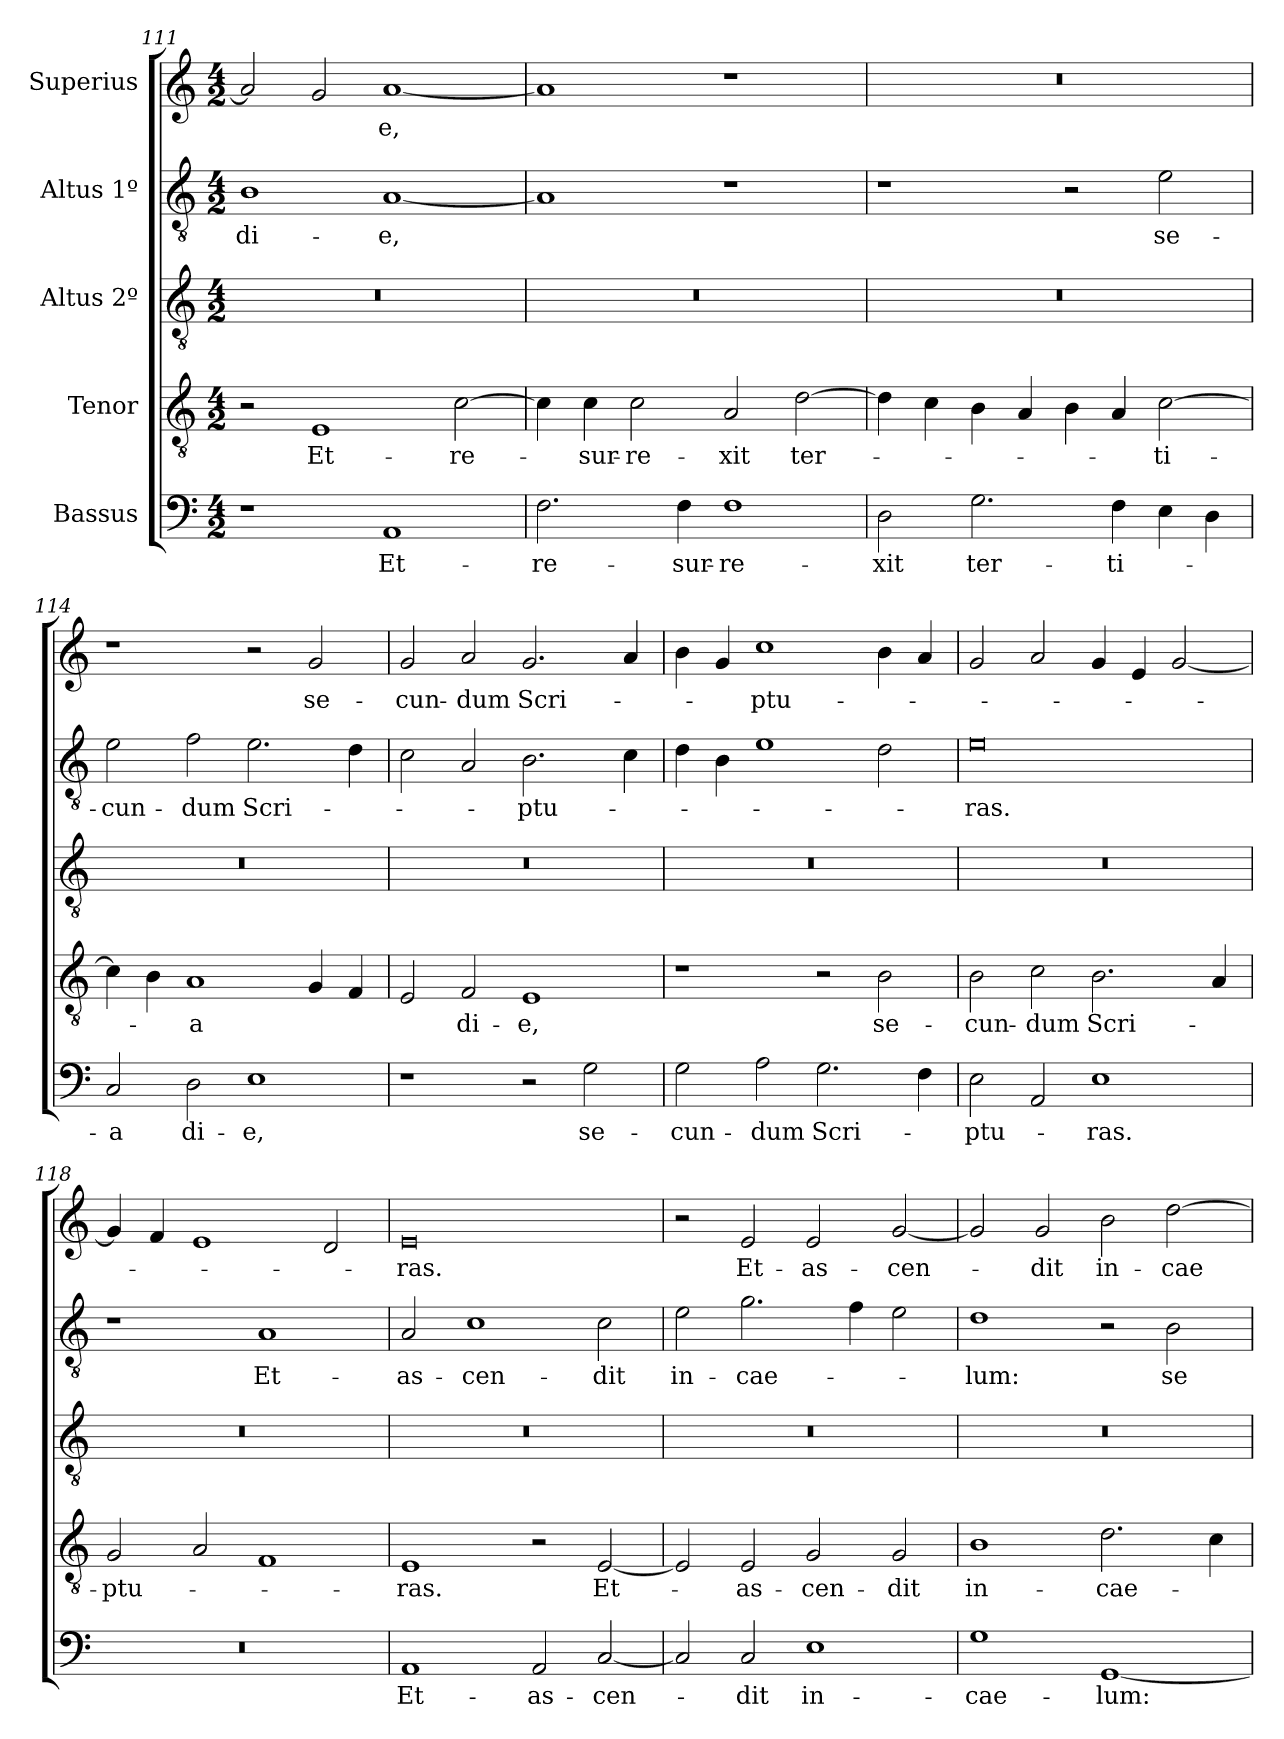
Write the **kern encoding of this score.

**kern	**text	**kern	**text	**kern	**kern	**text	**kern	**text
*part5	*part5	*part4	*part4	*part3	*part2	*part2	*part1	*part1
*staff5	*staff5	*staff4	*staff4	*staff3	*staff2	*staff2	*staff1	*staff1
*I"Bassus	*	*I"Tenor	*	*I"Altus 2º	*I"Altus 1º	*	*I"Superius	*
*clefF4	*	*clefGv2	*	*clefGv2	*clefGv2	*	*clefG2	*
*k[]	*	*k[]	*	*k[]	*k[]	*	*k[]	*
*M4/2	*	*M4/2	*	*M4/2	*M4/2	*	*M4/2	*
=111	=111	=111	=111	=111	=111	=111	=111	=111
1r	.	2r	.	0r	1B\	di-	2a/]	.
.	.	1E/	Et-	.	.	.	2g/	.
1AA/	Et-	.	.	.	[1A/	-e,	[1a/	-e,
.	.	[2c\	re-	.	.	.	.	.
=112	=112	=112	=112	=112	=112	=112	=112	=112
2.F\	re-	4c\]	.	0r	1A/]	.	1a/]	.
.	.	4c\	-sur-	.	.	.	.	.
.	.	2c\	-re-	.	.	.	.	.
4F\	-sur-	.	.	.	.	.	.	.
1F\	-re-	2A/	-xit	.	1r	.	1r	.
.	.	[2d\	ter-	.	.	.	.	.
=113	=113	=113	=113	=113	=113	=113	=113	=113
2D\	-xit	4d\]	.	0r	1r	.	0r	.
.	.	4c\	.	.	.	.	.	.
2.G\	ter-	4B\	.	.	.	.	.	.
.	.	4A/	.	.	.	.	.	.
.	.	4B\	.	.	2r	.	.	.
4F\	-ti-	4A/	.	.	.	.	.	.
4E\	.	[2c\	-ti-	.	2e\	se-	.	.
4D\	.	.	.	.	.	.	.	.
=114	=114	=114	=114	=114	=114	=114	=114	=114
2C/	-a	4c\]	.	0r	2e\	-cun-	1r	.
.	.	4B\	.	.	.	.	.	.
2D\	di-	1A/	-a	.	2f\	-dum	.	.
1E\	-e,	.	.	.	2.e\	Scri-	2r	.
.	.	4G/	.	.	.	.	2g/	se-
.	.	4F/	.	.	4d\	.	.	.
=115	=115	=115	=115	=115	=115	=115	=115	=115
1r	.	2E/	.	0r	2c\	.	2g/	-cun-
.	.	2F/	di-	.	2A/	.	2a/	-dum
2r	.	1E/	-e,	.	2.B\	-ptu-	2.g/	Scri-
2G\	se-	.	.	.	.	.	.	.
.	.	.	.	.	4c\	.	4a/	.
=116	=116	=116	=116	=116	=116	=116	=116	=116
2G\	-cun-	1r	.	0r	4d\	.	4b\	.
.	.	.	.	.	4B\	.	4g/	.
2A\	-dum	.	.	.	1e\	.	1cc\	-ptu-
2.G\	Scri-	2r	.	.	.	.	.	.
.	.	2B\	se-	.	2d\	.	4b\	.
4F\	.	.	.	.	.	.	4a/	.
=117	=117	=117	=117	=117	=117	=117	=117	=117
2E\	-ptu-	2B\	-cun-	0r	0e\	-ras.	2g/	.
2AA/	.	2c\	-dum	.	.	.	2a/	.
1E\	-ras.	2.B\	Scri-	.	.	.	4g/	.
.	.	.	.	.	.	.	4e/	.
.	.	.	.	.	.	.	[2g/	.
.	.	4A/	.	.	.	.	.	.
=118	=118	=118	=118	=118	=118	=118	=118	=118
0r	.	2G/	-ptu-	0r	1r	.	4g/]	.
.	.	.	.	.	.	.	4f/	.
.	.	2A/	.	.	.	.	1e/	.
.	.	1F/	.	.	1A/	Et-	.	.
.	.	.	.	.	.	.	2d/	.
=119	=119	=119	=119	=119	=119	=119	=119	=119
1AA/	Et-	1E/	-ras.	0r	2A/	as-	0e/	-ras.
.	.	.	.	.	1c\	-cen-	.	.
2AA/	as-	2r	.	.	.	.	.	.
[2C/	-cen-	[2E/	Et-	.	2c\	-dit	.	.
=120	=120	=120	=120	=120	=120	=120	=120	=120
2C/]	.	2E/]	.	0r	2e\	in-	2r	.
2C/	-dit	2E/	as-	.	2.g\	cae-	2e/	Et-
1E\	in-	2G/	-cen-	.	.	.	2e/	as-
.	.	.	.	.	4f\	.	.	.
.	.	2G/	-dit	.	2e\	.	[2g/	-cen-
=121	=121	=121	=121	=121	=121	=121	=121	=121
1G\	cae-	1B\	in-	0r	1d\	-lum:	2g/]	.
.	.	.	.	.	.	.	2g/	-dit
[1GG/	-lum:	2.d\	cae-	.	2r	.	2b\	in-
.	.	.	.	.	2B\	se-	[2dd\	cae-
.	.	4c\	.	.	.	.	.	.
=	=	=	=	=	=	=	=	=
*-	*-	*-	*-	*-	*-	*-	*-	*-
